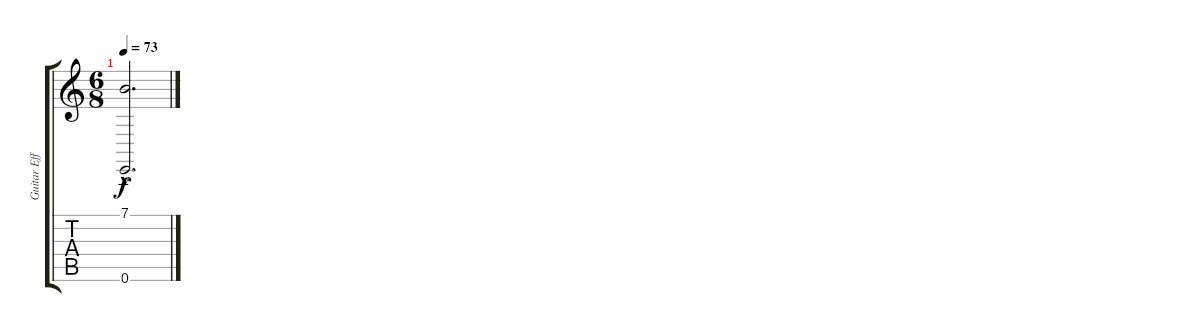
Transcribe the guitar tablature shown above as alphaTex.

\track ("Guitar Effect" "Guitar Eff") {instrument pad1newage}
\staff {score tabs}
\tuning (E4 B3 G3 D3 A2 E2) {hide}
\ts (6 8)
\tempo 73
\clef g2
\ks c
(7.1{hac} 0.6{hac}).2{d dy f}
